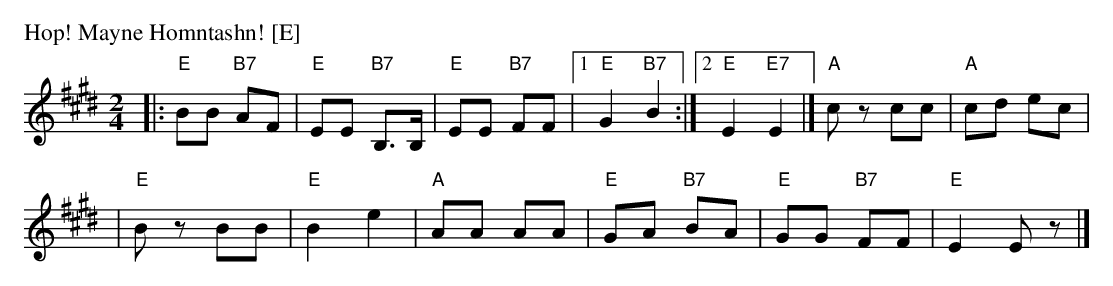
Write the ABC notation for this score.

X:1
M: 2/4
L: 1/8
P: Hop! Mayne Homntashn! [E]
K: E
|: "E"BB "B7"AF | "E"EE "B7"B,>B, \
|  "E"EE "B7"FF |1 "E"G2 "B7"B2 :|2 "E"E2 "E7"E2 \
|] "A"cz cc | "A"cd ec |
|  "E"Bz BB | "E"B2 e2 \
|  "A"AA AA | "E"GA "B7"BA \
|  "E"GG "B7"FF | "E"E2 Ez |]
